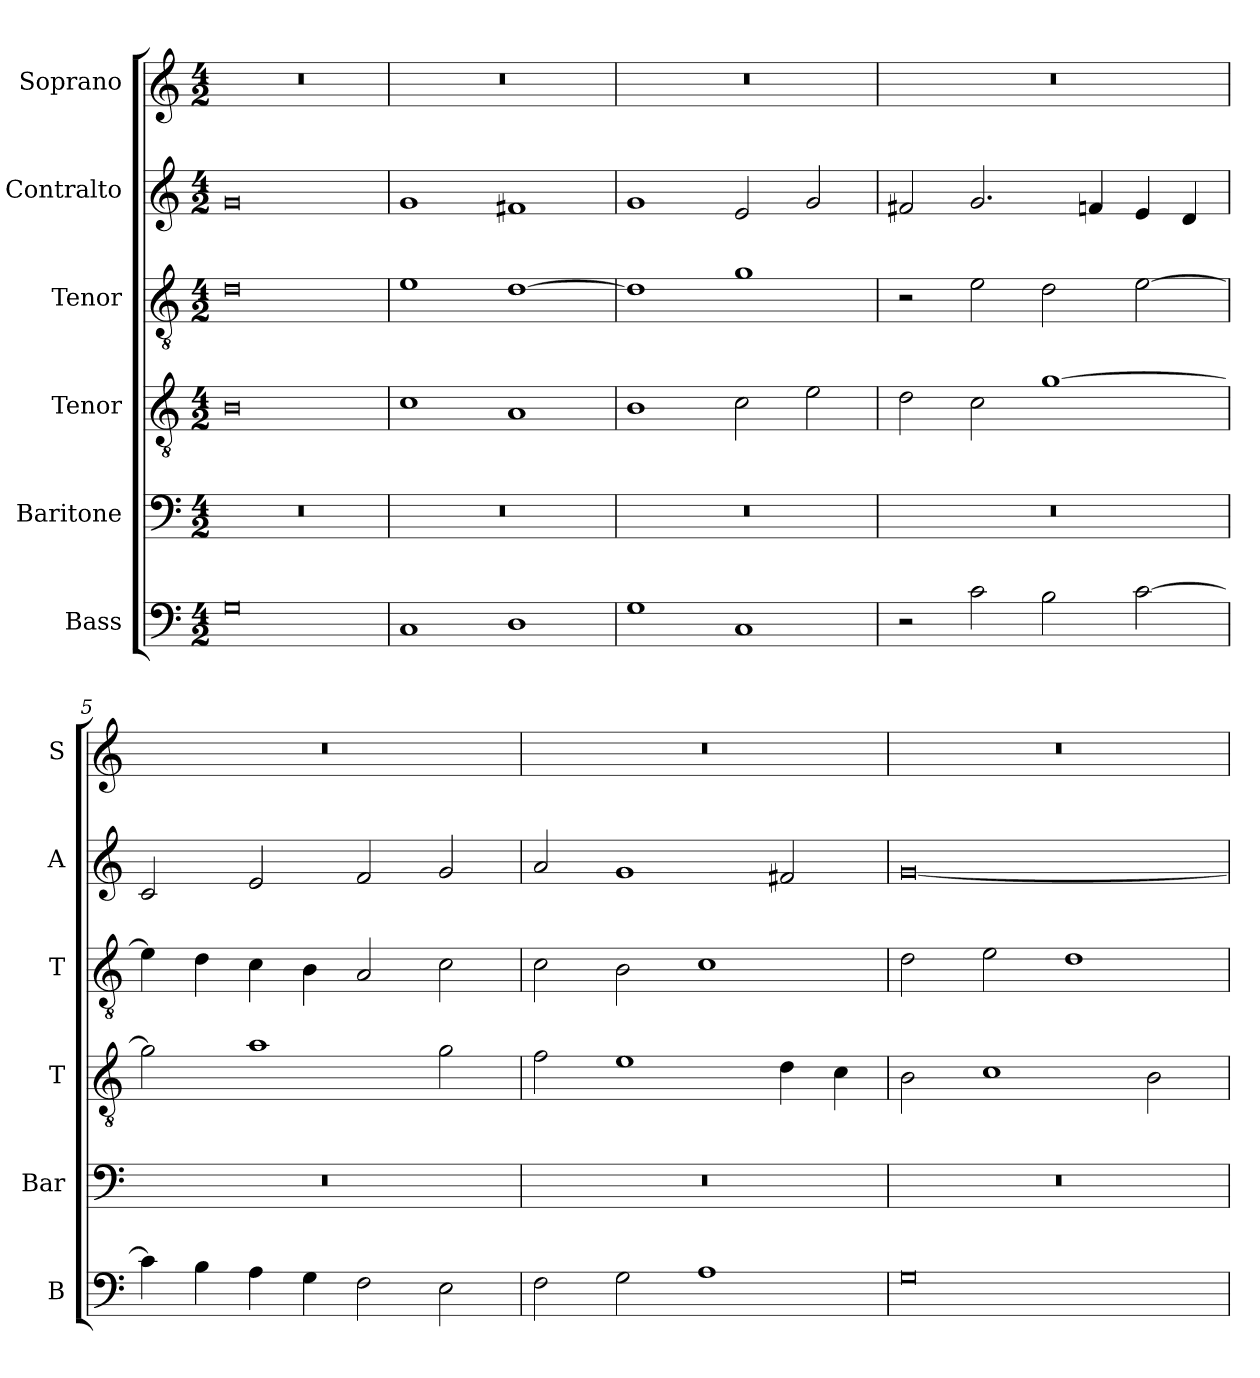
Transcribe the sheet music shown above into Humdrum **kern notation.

**kern	**kern	**kern	**kern	**kern	**kern
*part6	*part5	*part4	*part3	*part2	*part1
*staff6	*staff5	*staff4	*staff3	*staff2	*staff1
*I"Bass	*I"Baritone	*I"Tenor	*I"Tenor	*I"Contralto	*I"Soprano
*I'B	*I'Bar	*I'T	*I'T	*I'A	*I'S
*clefF4	*clefF4	*clefGv2	*clefGv2	*clefG2	*clefG2
*k[]	*k[]	*k[]	*k[]	*k[]	*k[]
*G:mix	*G:mix	*G:mix	*G:mix	*G:mix	*G:mix
*M4/2	*M4/2	*M4/2	*M4/2	*M4/2	*M4/2
=1	=1	=1	=1	=1	=1
0G	0r	0B	0d	0g	0r
=2	=2	=2	=2	=2	=2
1C	0r	1c	1e	1g	0r
1D	.	1A	[1d	1f#X	.
=3	=3	=3	=3	=3	=3
1G	0r	1B	1d]	1g	0r
1C	.	2c	1g	2e	.
.	.	2e	.	2g	.
=4	=4	=4	=4	=4	=4
2r	0r	2d	2r	2f#X	0r
2c	.	2c	2e	2.g	.
2B	.	[1g	2d	.	.
.	.	.	.	4fn	.
[2c	.	.	[2e	4e	.
.	.	.	.	4d	.
=5	=5	=5	=5	=5	=5
4c]	0r	2g]	4e]	2c	0r
4B	.	.	4d	.	.
4A	.	1a	4c	2e	.
4G	.	.	4B	.	.
2F	.	.	2A	2f	.
2E	.	2g	2c	2g	.
=6	=6	=6	=6	=6	=6
2F	0r	2f	2c	2a	0r
2G	.	1e	2B	1g	.
1A	.	.	1c	.	.
.	.	4d	.	2f#X	.
.	.	4c	.	.	.
=7	=7	=7	=7	=7	=7
0G	0r	2B	2d	[0g	0r
.	.	1c	2e	.	.
.	.	.	1d	.	.
.	.	2B	.	.	.
=	=	=	=	=	=
*-	*-	*-	*-	*-	*-
